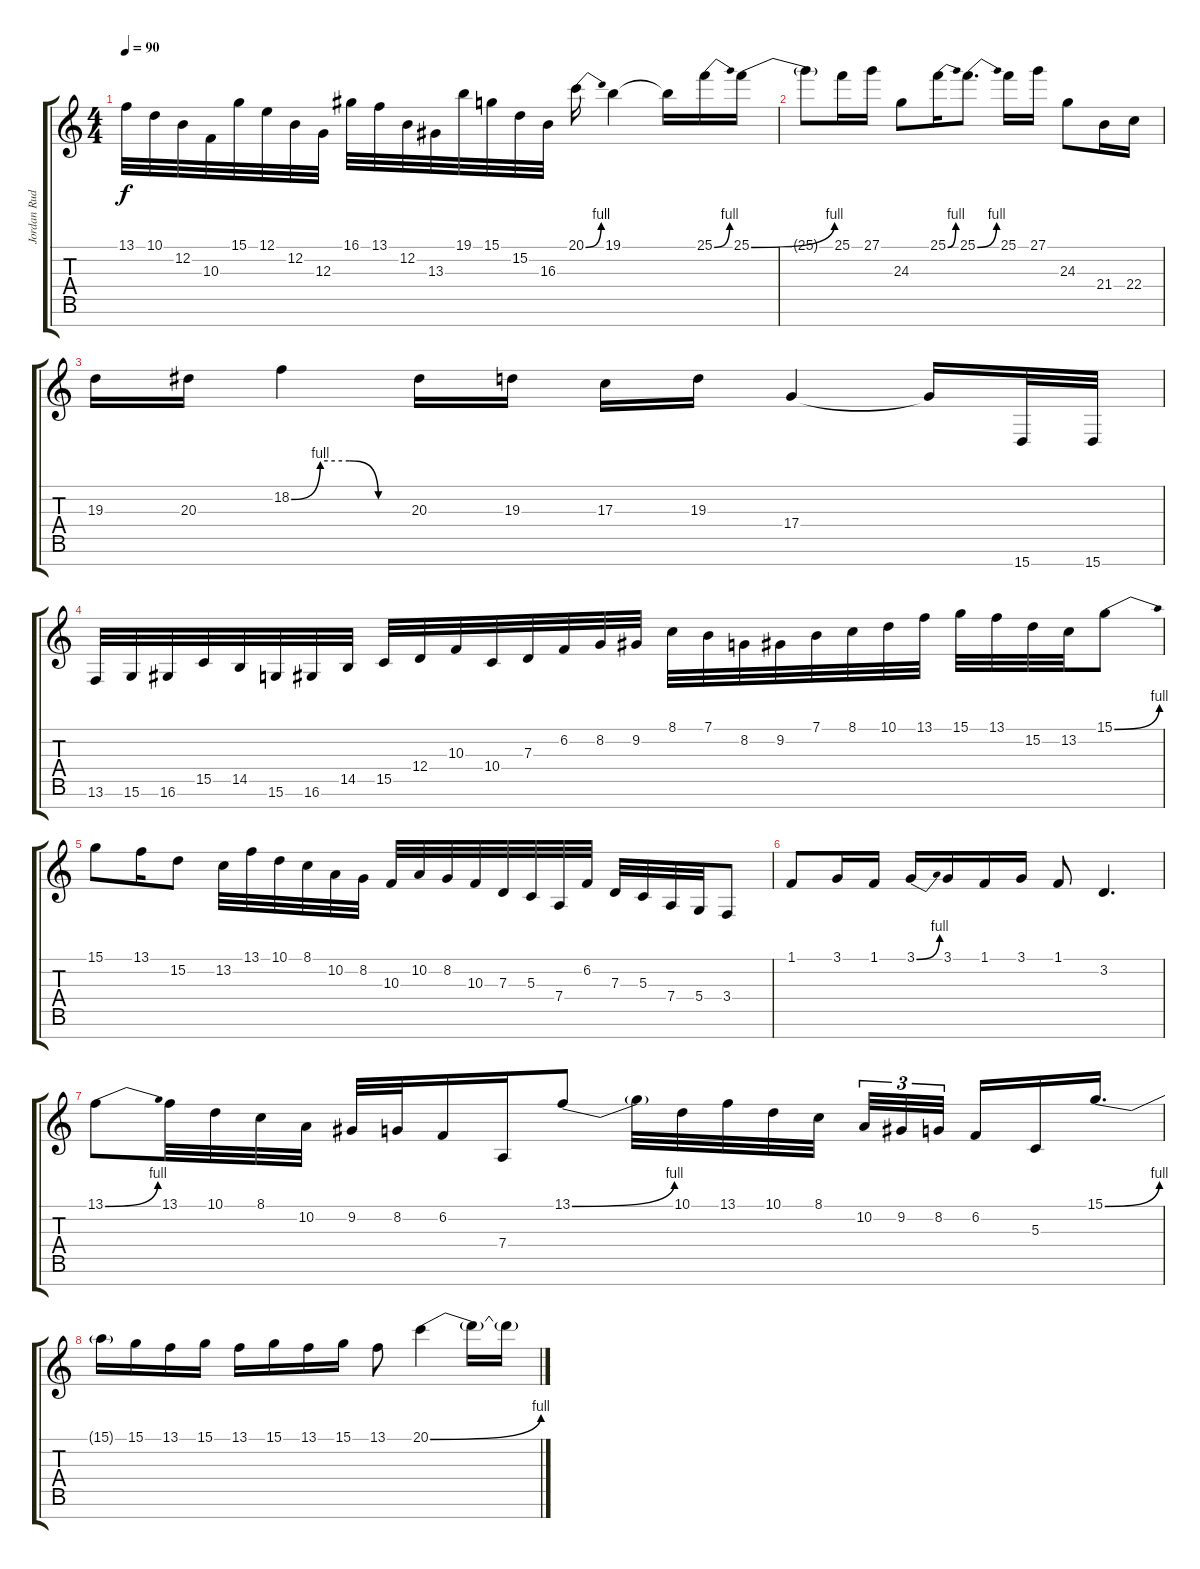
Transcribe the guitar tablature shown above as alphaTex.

\track ("Jordan Rudess" "Jordan Rud") {instrument stringensemble1}
\staff {score tabs}
\tuning (E4 B3 G3 D3 A2 E2 B1) {hide}
\ts (4 4)
\tempo 90
\clef g2
\ks c
13.1.32{dy f} 10.1.32 12.2.32 10.3.32 15.1.32 12.1.32 12.2.32 12.3.32 16.1.32 13.1.32 12.2.32 13.3.32 19.1.32 15.1.32 15.2.32 16.3.32 20.1{be (bend 0 0 60 4)}.16 19.1.4 19.1{t}.16 25.1{be (bend 0 0 60 4)}.16 25.1{be (bend 0 0 60 4)}.16 |
25.1{t}.8 25.1.16 27.1.16 24.3.8 25.1{be (bend 0 0 60 4)}.16 25.1{be (bend 0 0 60 4)}.8{d} 25.1.16 27.1.16 24.3.8 21.4.16 22.4.16 |
19.3.16 20.3.16 18.2{be (custom 0 0 15 4 30 4 45 0 60 0)}.4 20.3.16 19.3.16 17.3.16 19.3.16 17.4.4 17.4{t}.16 15.7.32 15.7.32 |
13.6.32 15.6.32 16.6.32 15.5.32 14.5.32 15.6.32 16.6.32 14.5.32 15.5.32 12.4.32 10.3.32 10.4.32 7.3.32 6.2.32 8.2.32 9.2.32 8.1.32 7.1.32 8.2.32 9.2.32 7.1.32 8.1.32 10.1.32 13.1.32 15.1.32 13.1.32 15.2.32 13.2.32 15.1{be (bend 0 0 60 4)}.8 |
15.1.8 13.1.16 15.2.8 13.2.32 13.1.32 10.1.32 8.1.32 10.2.32 8.2.32 10.3.32 10.2.32 8.2.32 10.3.32 7.3.32 5.3.32 7.4.32 6.2.32 7.3.32 5.3.32 7.4.32 5.4.32 3.4.8 |
1.1.8 3.1.16 1.1.16 3.1{be (bend 0 0 60 4)}.16 3.1.16 1.1.16 3.1.16 1.1.8 3.2.4{d} |
13.1{be (bend 0 0 60 4)}.8 13.1.32 10.1.32 8.1.32 10.2.32 9.2.32 8.2.32 6.2.16 7.4.16 13.1{be (bend 0 0 60 4)}.8 13.1{t}.32 10.1.32 13.1.32 10.1.32 8.1.32{beam splitsecondary} 10.2.32{tu (3 2)} 9.2.32{tu (3 2)} 8.2.32{tu (3 2) beam splitsecondary} 6.2.16 5.3.16 15.1{be (bend 0 0 60 4)}.16{d} |
15.1{t}.16 15.1.16 13.1.16 15.1.16 13.1.16 15.1.16 13.1.16 15.1.16 13.1.8 20.1{be (bend 0 0 60 4)}.4 20.1{t}.16 20.1{t}.16
